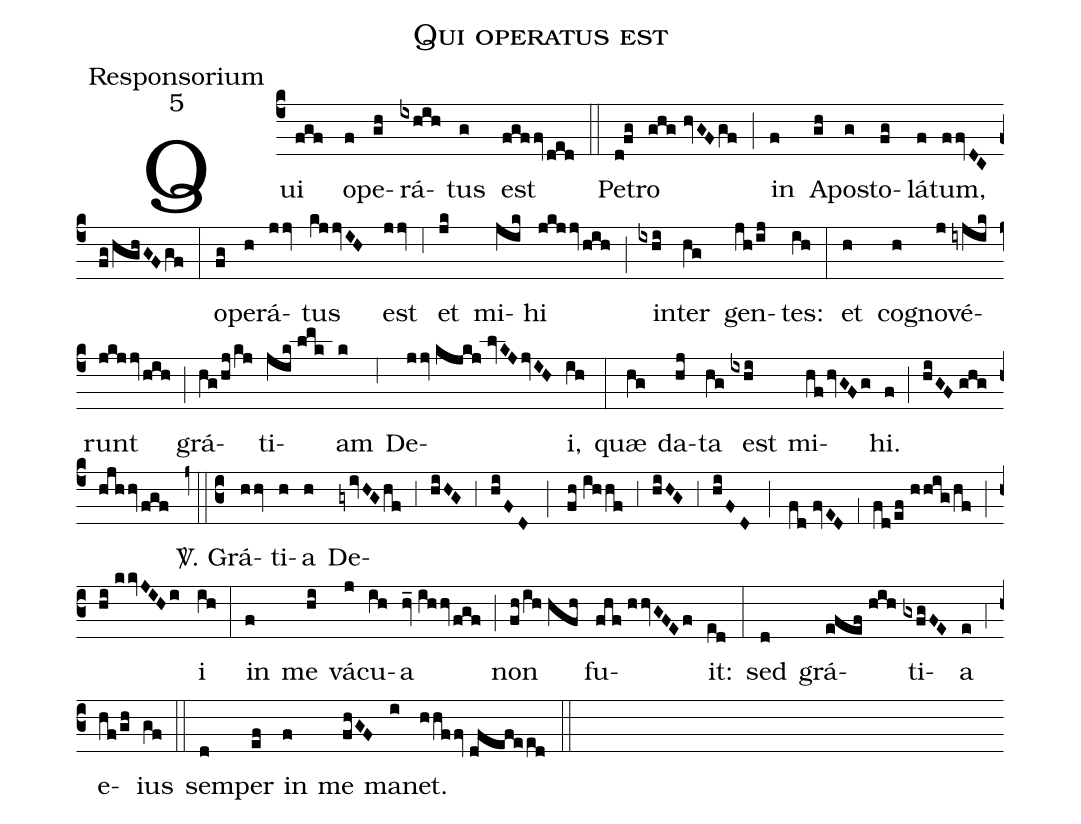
name:Qui operatus est;
office-part:Responsorium;
mode:5;
%%
(c4) Qui(fgf) o(f)pe(gh)rá(ixhih)tus(g) est(fgffv/ded) (::)
Pe(d!fg)tro(ghg//hvGF/gf) (;) in(f) A(gh)po(g)sto(fg)lá(f)tum,(ffvDC//fg/hghGFgf) (:)
o(fg)pe(h)rá(jjv)tus(kjjvIH) est(jjv) (,6) et(jk) mi(jik)hi(jkjjv/hih) (;) in(ixhi)ter(hg) gen(jh/ij)tes:(ih) (:)
et(h) co(h)gno(j)vé(iyjik)runt(jkjjv/hih) (;) grá(hg/hj/kj)ti(jik//lmk)am(k) (,6) De(jjv//kjkj//lvKJ/jvIH)i,(ih) (:)
quæ(hg) da(hj)ta(hg) est(ixhi) mi(hf/hvGFg)hi.(f) (;) (hiGF//ghg//hjhhv/fgf)
(z0::c3) <sp>V/</sp>. Grá(hhv)ti(h)a(h) De(gyivHG/hf)(,3)(hiHG)(,3)(hiFD;fh//ihhf)(,3)(hiHG)(,3)(hiFD;fd//fvED)(,1)(fd/ef//hhig/hf)(;)(hi//kkvJIHi)i(ih) (:)
in(f) me(hi) vá(j)cu(ih)a(hv_//ihhv/fgf) (;) non(fh/ih//hfh) fu(fhf//hhvGFEf)it:(ed) (:)
sed(d) grá(efef//hih)ti(gxfgFE)a(e) (,4) e(hf/gh)ius(gf) (::)
sem(d)per(ef) in(f) me(fhGF) ma(i)net.(hhffv//dfefeed) (::)
